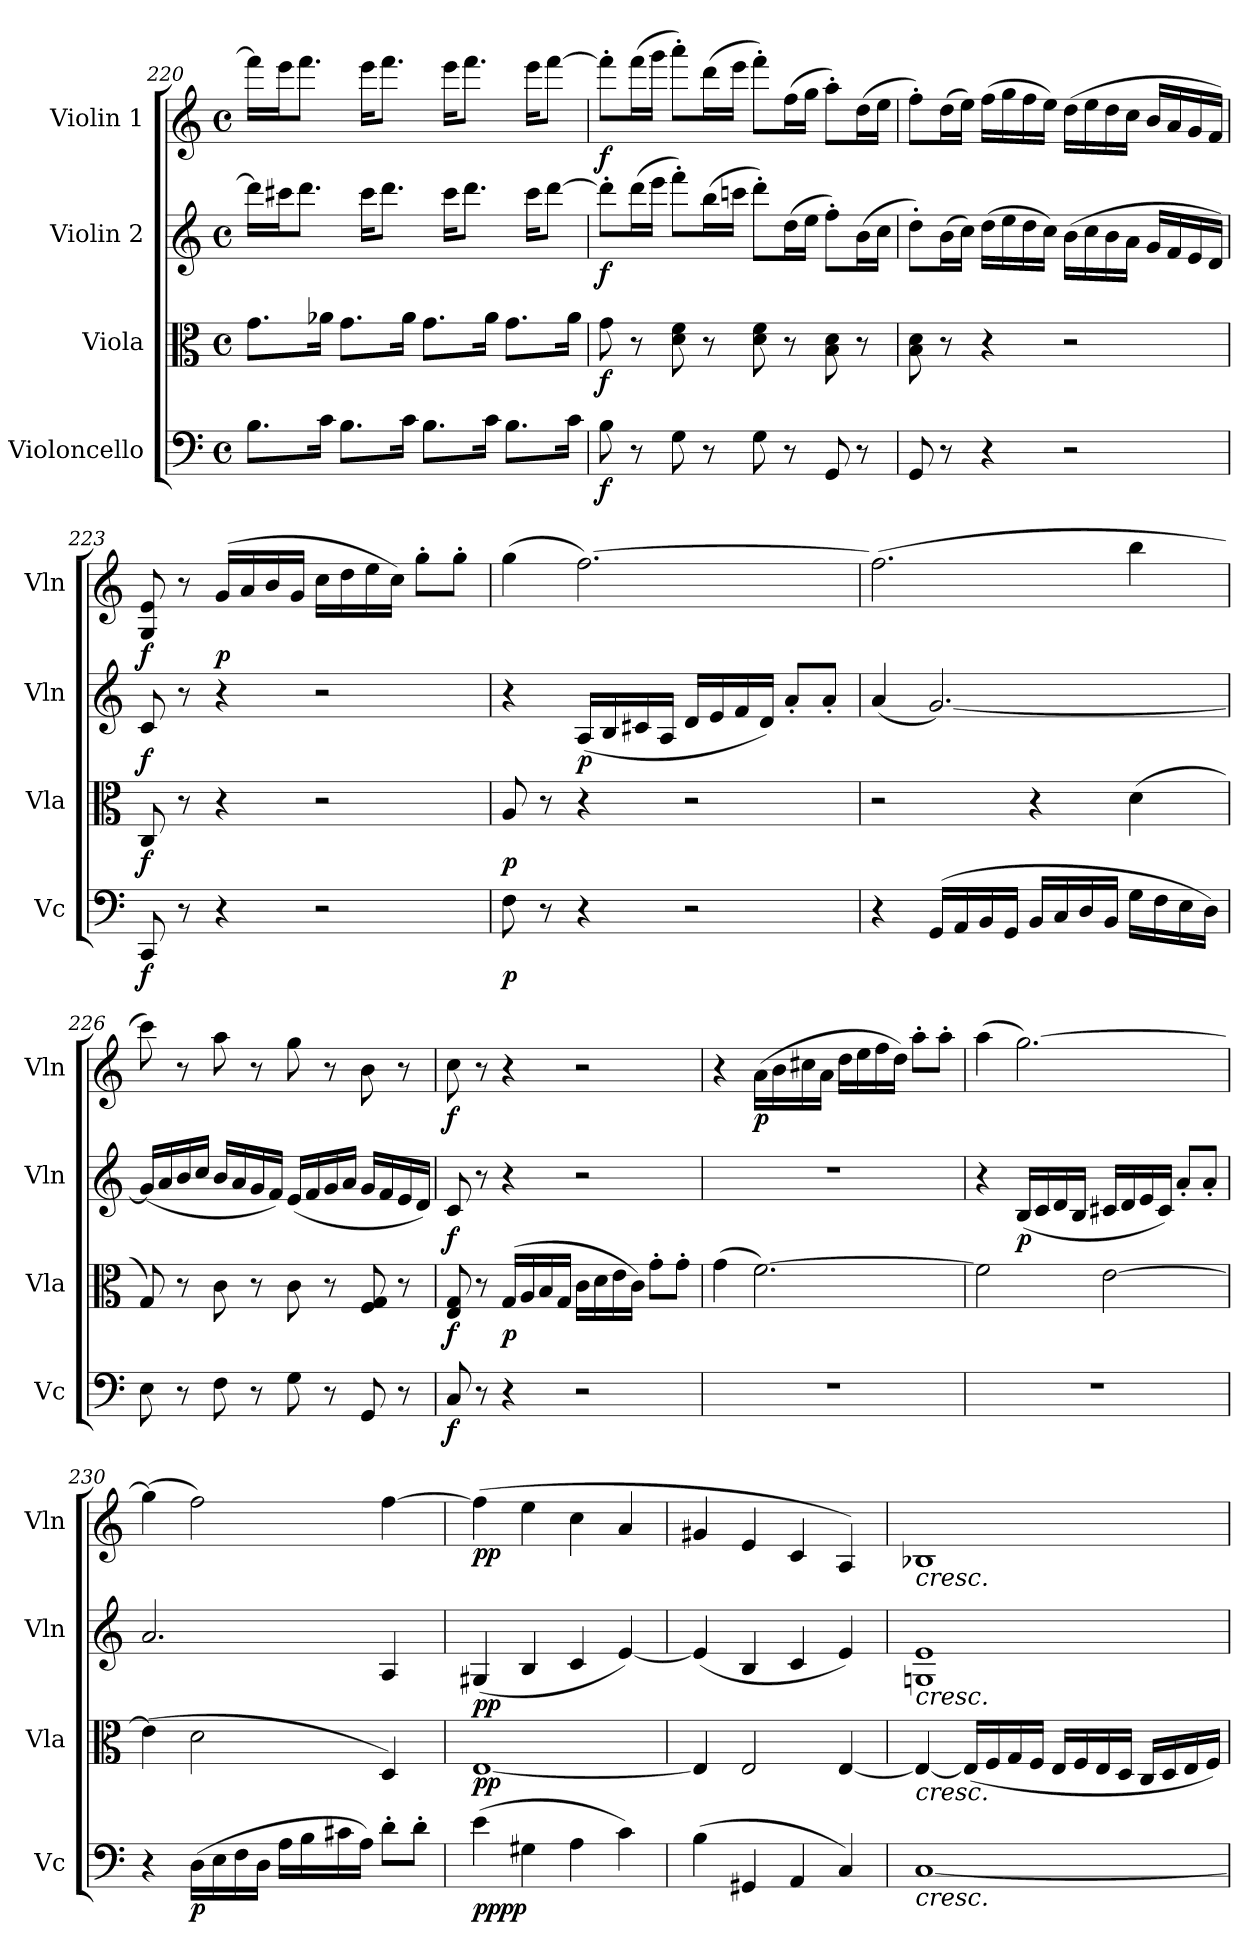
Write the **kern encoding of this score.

**kern	**dynam	**kern	**dynam	**kern	**dynam	**kern	**dynam
*part4	*part4	*part3	*part3	*part2	*part2	*part1	*part1
*staff4	*staff4	*staff3	*staff3	*staff2	*staff2	*staff1	*staff1
*I"Violoncello	*	*I"Viola	*	*I"Violin 2	*	*I"Violin 1	*
*I'Vc	*	*I'Vla	*	*I'Vln	*	*I'Vln	*
*clefF4	*	*clefC3	*	*clefG2	*	*clefG2	*
*k[]	*	*k[]	*	*k[]	*	*k[]	*
*M4/4	*	*M4/4	*	*M4/4	*	*M4/4	*
*met(c)	*	*met(c)	*	*met(c)	*	*met(c)	*
=220	=220	=220	=220	=220	=220	=220	=220
8.B\L	.	8.g\L	.	16ddd\LL]	.	16fff\LL]	.
.	.	.	.	16ccc#X\J	.	16eee\J	.
.	.	.	.	8.ddd\J	.	8.fff\J	.
16c\Jk	.	16a-X\Jk	.	.	.	.	.
8.B\L	.	8.g\L	.	.	.	.	.
.	.	.	.	16ccc#\KL	.	16eee\KL	.
.	.	.	.	8.ddd\J	.	8.fff\J	.
16c\Jk	.	16a-\Jk	.	.	.	.	.
8.B\L	.	8.g\L	.	.	.	.	.
.	.	.	.	16ccc#\KL	.	16eee\KL	.
.	.	.	.	8.ddd\J	.	8.fff\J	.
16c\Jk	.	16a-\Jk	.	.	.	.	.
8.B\L	.	8.g\L	.	.	.	.	.
.	.	.	.	16ccc#\KL	.	16eee\KL	.
.	.	.	.	[8ddd\J	.	[>8fff\J	.
16c\Jk	.	16a-\Jk	.	.	.	.	.
=221	=221	=221	=221	=221	=221	=221	=221
!	!LO:DY:b	!	!LO:DY:b	!	!LO:DY:b	!	!LO:DY:b
8B\	f	8g\	f	8ddd'\L]	f	8fff'\L]	f
8r	.	8r	.	(16ddd\L	.	(16fff\L	.
.	.	.	.	16eee\JJ	.	16ggg\JJ	.
8G\	.	8d\ 8f\	.	8fff'\L)	.	8aaa'\L)	.
8r	.	8r	.	(16bb\L	.	(16ddd\L	.
.	.	.	.	16cccn\JJ	.	16eee\JJ	.
8G\	.	8d\ 8f\	.	8ddd'\L)	.	8fff'\L)	.
8r	.	8r	.	(16dd\L	.	(16ff\L	.
.	.	.	.	16ee\JJ	.	16gg\JJ	.
8GG/	.	8B\ 8d\	.	8ff'\L)	.	8aa'\L)	.
8r	.	8r	.	(16b\L	.	(16dd\L	.
.	.	.	.	16cc\JJ	.	16ee\JJ	.
=222	=222	=222	=222	=222	=222	=222	=222
8GG/	.	8B\ 8d\	.	8dd'\L)	.	8ff'\L)	.
8r	.	8r	.	(16b\L	.	(16dd\L	.
.	.	.	.	16cc\JJ)	.	16ee\JJ)	.
4r	.	4r	.	(16dd\LL	.	(16ff\LL	.
.	.	.	.	16ee\	.	16gg\	.
.	.	.	.	16dd\	.	16ff\	.
.	.	.	.	16cc\JJ)	.	16ee\JJ)	.
2r	.	2r	.	(16b\LL	.	(16dd\LL	.
.	.	.	.	16cc\	.	16ee\	.
.	.	.	.	16b\	.	16dd\	.
.	.	.	.	16a\JJ	.	16cc\JJ	.
.	.	.	.	16g/LL	.	16b/LL	.
.	.	.	.	16f/	.	16a/	.
.	.	.	.	16e/	.	16g/	.
.	.	.	.	16d/JJ)	.	16f/JJ)	.
!!LO:LB:g=z
=223	=223	=223	=223	=223	=223	=223	=223
!	!LO:DY:b	!	!LO:DY:b	!	!LO:DY:b	!	!LO:DY:b
8CC/	f	8C/	f	8c/	f	8G/ 8e/	f
8r	.	8r	.	8r	.	8r	.
!	!	!	!	!	!	!	!LO:DY:b
4r	.	4r	.	4r	.	(16g/LL	p
.	.	.	.	.	.	16a/	.
.	.	.	.	.	.	16b/	.
.	.	.	.	.	.	16g/JJ	.
2r	.	2r	.	2r	.	16cc\LL	.
.	.	.	.	.	.	16dd\	.
.	.	.	.	.	.	16ee\	.
.	.	.	.	.	.	16cc\JJ)	.
.	.	.	.	.	.	8gg'\L	.
.	.	.	.	.	.	8gg'\J	.
=224	=224	=224	=224	=224	=224	=224	=224
!	!LO:DY:b	!	!LO:DY:b	!	!	!	!
8F\	p	8A/	p	4r	.	(4gg\	.
8r	.	8r	.	.	.	.	.
!	!	!	!	!	!LO:DY:b	!	!
4r	.	4r	.	(16A/LL	p	[2.ff\)	.
.	.	.	.	16B/	.	.	.
.	.	.	.	16c#X/	.	.	.
.	.	.	.	16A/JJ	.	.	.
2r	.	2r	.	16d/LL	.	.	.
.	.	.	.	16e/	.	.	.
.	.	.	.	16f/	.	.	.
.	.	.	.	16d/JJ)	.	.	.
.	.	.	.	8a'/L	.	.	.
.	.	.	.	8a'/J	.	.	.
=225	=225	=225	=225	=225	=225	=225	=225
4r	.	2r	.	(4a/	.	(2.ff\]	.
(>16GG/LL	.	.	.	[<2.g/)	.	.	.
16AA/	.	.	.	.	.	.	.
16BB/	.	.	.	.	.	.	.
16GG/JJ	.	.	.	.	.	.	.
16BB/LL	.	4r	.	.	.	.	.
16C/	.	.	.	.	.	.	.
16D/	.	.	.	.	.	.	.
16BB/JJ	.	.	.	.	.	.	.
16G\LL	.	(>4d\	.	.	.	4bb\	.
16F\	.	.	.	.	.	.	.
16E\	.	.	.	.	.	.	.
16D\JJ)	.	.	.	.	.	.	.
!!LO:PB:g=z
=226	=226	=226	=226	=226	=226	=226	=226
8E\	.	8G/)	.	(16g/LL]	.	8ccc\)	.
.	.	.	.	16a/	.	.	.
8r	.	8r	.	16b/	.	8r	.
.	.	.	.	16cc/JJ	.	.	.
8F\	.	8c\	.	16b/LL	.	8aa\	.
.	.	.	.	16a/	.	.	.
8r	.	8r	.	16g/	.	8r	.
.	.	.	.	16f/JJ)	.	.	.
8G\	.	8c\	.	(16e/LL	.	8gg\	.
.	.	.	.	16f/	.	.	.
8r	.	8r	.	16g/	.	8r	.
.	.	.	.	16a/JJ	.	.	.
8GG/	.	8F/ 8G/	.	16g/LL	.	8b\	.
.	.	.	.	16f/	.	.	.
8r	.	8r	.	16e/	.	8r	.
.	.	.	.	16d/JJ)	.	.	.
=227	=227	=227	=227	=227	=227	=227	=227
!	!LO:DY:b	!	!LO:DY:b	!	!LO:DY:b	!	!LO:DY:b
8C/	f	8E/ 8G/	f	8c/	f	8cc\	f
8r	.	8r	.	8r	.	8r	.
!	!	!	!LO:DY:b	!	!	!	!
4r	.	(<16G/LL	p	4r	.	4r	.
.	.	16A/	.	.	.	.	.
.	.	16B/	.	.	.	.	.
.	.	16G/JJ	.	.	.	.	.
2r	.	16c\LL	.	2r	.	2r	.
.	.	16d\	.	.	.	.	.
.	.	16e\	.	.	.	.	.
.	.	16c\JJ)	.	.	.	.	.
.	.	8g'\L	.	.	.	.	.
.	.	8g'\J	.	.	.	.	.
=228	=228	=228	=228	=228	=228	=228	=228
1r	.	(>4g\	.	1r	.	4r	.
!	!	!	!	!	!	!	!LO:DY:b
.	.	[>2.f\)	.	.	.	(16a\LL	p
.	.	.	.	.	.	16b\	.
.	.	.	.	.	.	16cc#X\	.
.	.	.	.	.	.	16a\JJ	.
.	.	.	.	.	.	16dd\LL	.
.	.	.	.	.	.	16ee\	.
.	.	.	.	.	.	16ff\	.
.	.	.	.	.	.	16dd\JJ)	.
.	.	.	.	.	.	8aa'\L	.
.	.	.	.	.	.	8aa'\J	.
!!LO:LB:g=z
=229	=229	=229	=229	=229	=229	=229	=229
1r	.	2f\]	.	4r	.	(4aa\	.
!	!	!	!	!	!LO:DY:b	!	!
.	.	.	.	(16B/LL	p	[>2.gg\)	.
.	.	.	.	16c/	.	.	.
.	.	.	.	16d/	.	.	.
.	.	.	.	16B/JJ	.	.	.
.	.	[>2e\	.	16c#X/LL	.	.	.
.	.	.	.	16d/	.	.	.
.	.	.	.	16e/	.	.	.
.	.	.	.	16c#/JJ)	.	.	.
.	.	.	.	8a'/L	.	.	.
.	.	.	.	8a'/J	.	.	.
=230	=230	=230	=230	=230	=230	=230	=230
4r	.	(>4e\]	.	2.a/	.	(4gg\]	.
!	!LO:DY:b	!	!	!	!	!	!
(16D\LL	p	2d\	.	.	.	2ff\)	.
16E\	.	.	.	.	.	.	.
16F\	.	.	.	.	.	.	.
16D\JJ	.	.	.	.	.	.	.
16A\LL	.	.	.	.	.	.	.
16B\	.	.	.	.	.	.	.
16c#X\	.	.	.	.	.	.	.
16A\JJ)	.	.	.	.	.	.	.
8d'\L	.	4D/)	.	4A/	.	[>4ff\	.
8d'\J	.	.	.	.	.	.	.
=231	=231	=231	=231	=231	=231	=231	=231
!	!LO:DY:b	!	!	!	!	!	!
!	!LO:DY:n=1:b	!	!LO:DY:b	!	!LO:DY:b	!	!LO:DY:b
(>4e\	pp pp	[<1E	pp	(4G#X/	pp	(4ff\]	pp
4G#X\	.	.	.	4B/	.	4ee\	.
4A\	.	.	.	4c/	.	4cc\	.
4c\)	.	.	.	[<4e/)	.	4a/	.
=232	=232	=232	=232	=232	=232	=232	=232
(>4B\	.	4E/]	.	(4e/]	.	4g#X/	.
4GG#X/	.	2E/	.	4B/	.	4e/	.
4AA/	.	.	.	4c/	.	4c/	.
4C/)	.	[<4E/	.	4e/)	.	4A/)	.
=233	=233	=233	=233	=233	=233	=233	=233
!	!	!	!	!	!	!LO:TX:b:i:t=cresc.	!
!	!	!	!	!LO:TX:b:i:t=cresc.	!	!	!
!	!	!LO:TX:b:i:t=cresc.	!	!	!	!	!
!LO:TX:b:i:t=cresc.	!	!	!	!	!	!	!
[<1C	.	4E/_	.	1Gn 1e	.	1B-X	.
.	.	(<16E/LL]	.	.	.	.	.
.	.	16F/	.	.	.	.	.
.	.	16G/	.	.	.	.	.
.	.	16F/JJ	.	.	.	.	.
.	.	16E/LL	.	.	.	.	.
.	.	16F/	.	.	.	.	.
.	.	16E/	.	.	.	.	.
.	.	16D/JJ	.	.	.	.	.
.	.	16C/LL	.	.	.	.	.
.	.	16D/	.	.	.	.	.
.	.	16E/	.	.	.	.	.
.	.	16F/JJ)	.	.	.	.	.
=	=	=	=	=	=	=	=
*-	*-	*-	*-	*-	*-	*-	*-
